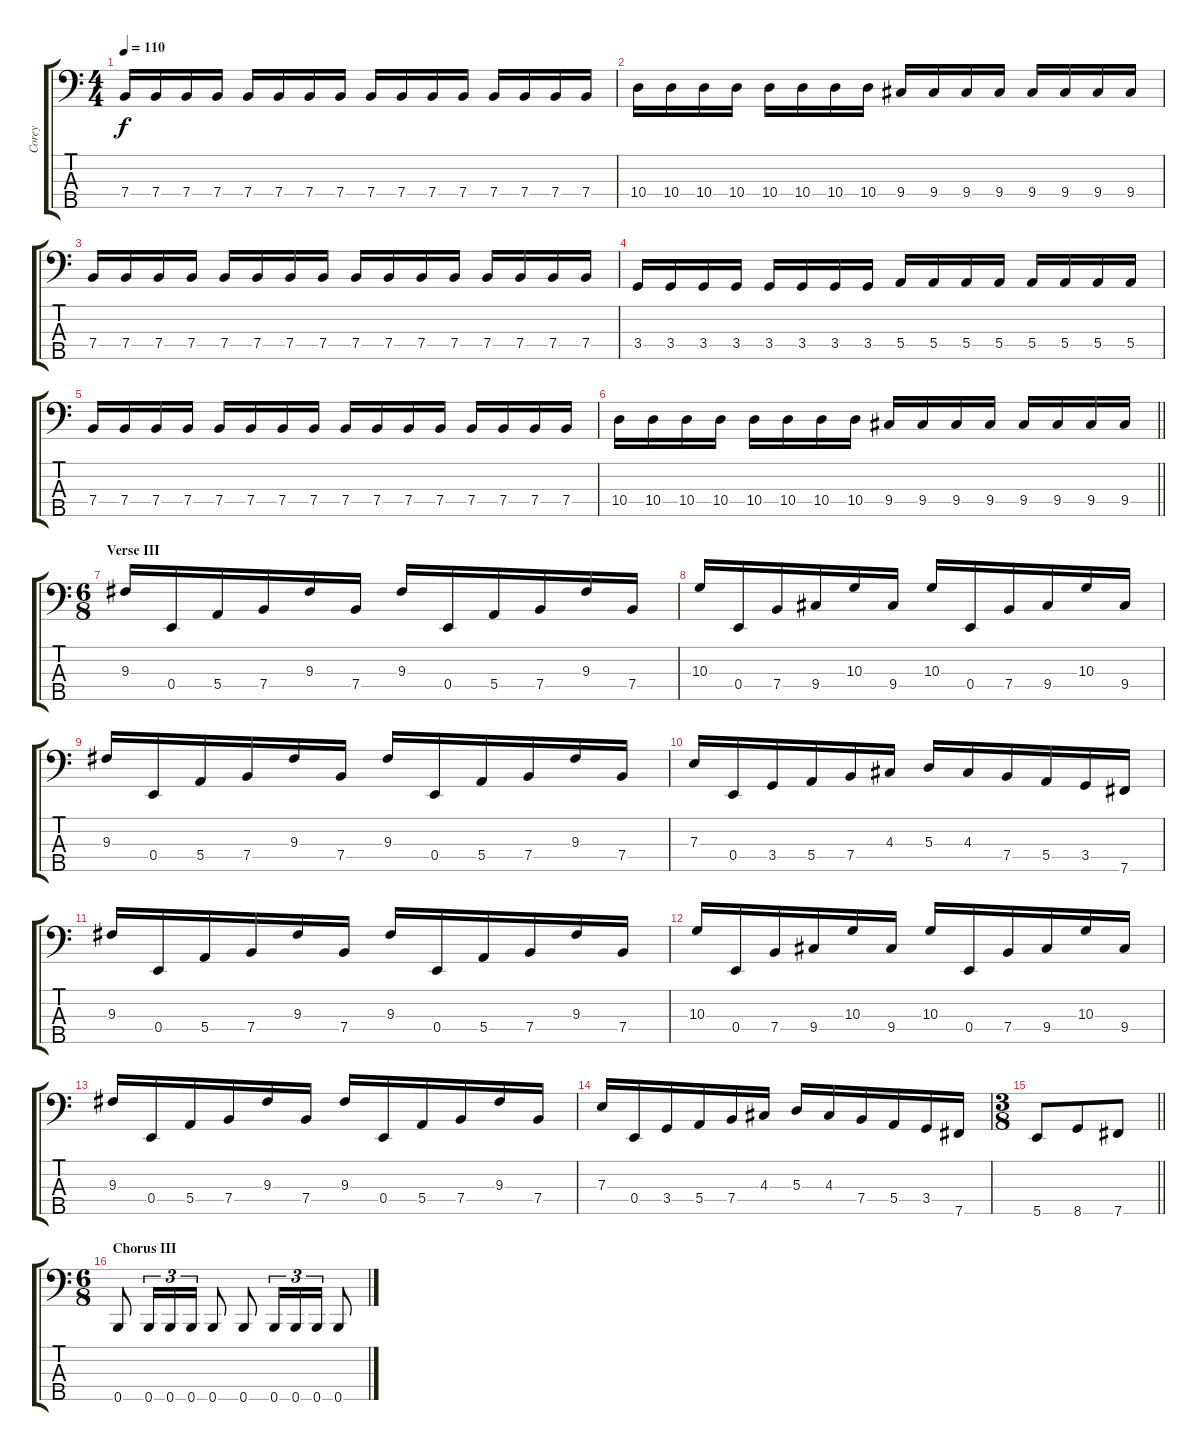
\track ("Corey" "Corey") {instrument slapbass2}
\staff {score tabs}
\tuning (G2 D2 A1 E1 B0) {hide}
\ts (4 4)
\tempo 110
\clef f4
\ks c
7.4.16{dy f} 7.4.16 7.4.16 7.4.16 7.4.16 7.4.16 7.4.16 7.4.16 7.4.16 7.4.16 7.4.16 7.4.16 7.4.16 7.4.16 7.4.16 7.4.16 |
10.4.16 10.4.16 10.4.16 10.4.16 10.4.16 10.4.16 10.4.16 10.4.16 9.4.16 9.4.16 9.4.16 9.4.16 9.4.16 9.4.16 9.4.16 9.4.16 |
7.4.16 7.4.16 7.4.16 7.4.16 7.4.16 7.4.16 7.4.16 7.4.16 7.4.16 7.4.16 7.4.16 7.4.16 7.4.16 7.4.16 7.4.16 7.4.16 |
3.4.16 3.4.16 3.4.16 3.4.16 3.4.16 3.4.16 3.4.16 3.4.16 5.4.16 5.4.16 5.4.16 5.4.16 5.4.16 5.4.16 5.4.16 5.4.16 |
7.4.16 7.4.16 7.4.16 7.4.16 7.4.16 7.4.16 7.4.16 7.4.16 7.4.16 7.4.16 7.4.16 7.4.16 7.4.16 7.4.16 7.4.16 7.4.16 |
\barLineRight lightlight
10.4.16 10.4.16 10.4.16 10.4.16 10.4.16 10.4.16 10.4.16 10.4.16 9.4.16 9.4.16 9.4.16 9.4.16 9.4.16 9.4.16 9.4.16 9.4.16 |
\ts (6 8)
\section ("" "Verse III")
9.3.16 0.4.16 5.4.16 7.4.16 9.3.16 7.4.16 9.3.16 0.4.16 5.4.16 7.4.16 9.3.16 7.4.16 |
10.3.16 0.4.16 7.4.16 9.4.16 10.3.16 9.4.16 10.3.16 0.4.16 7.4.16 9.4.16 10.3.16 9.4.16 |
9.3.16 0.4.16 5.4.16 7.4.16 9.3.16 7.4.16 9.3.16 0.4.16 5.4.16 7.4.16 9.3.16 7.4.16 |
7.3.16 0.4.16 3.4.16 5.4.16 7.4.16 4.3.16 5.3.16 4.3.16 7.4.16 5.4.16 3.4.16 7.5.16 |
9.3.16 0.4.16 5.4.16 7.4.16 9.3.16 7.4.16 9.3.16 0.4.16 5.4.16 7.4.16 9.3.16 7.4.16 |
10.3.16 0.4.16 7.4.16 9.4.16 10.3.16 9.4.16 10.3.16 0.4.16 7.4.16 9.4.16 10.3.16 9.4.16 |
9.3.16 0.4.16 5.4.16 7.4.16 9.3.16 7.4.16 9.3.16 0.4.16 5.4.16 7.4.16 9.3.16 7.4.16 |
7.3.16 0.4.16 3.4.16 5.4.16 7.4.16 4.3.16 5.3.16 4.3.16 7.4.16 5.4.16 3.4.16 7.5.16 |
\ts (3 8)
\barLineRight lightlight
5.5.8 8.5.8 7.5.8 |
\ts (6 8)
\section ("" "Chorus III")
0.5.8 0.5.16{tu (3 2)} 0.5.16{tu (3 2)} 0.5.16{tu (3 2)} 0.5.8 0.5.8 0.5.16{tu (3 2)} 0.5.16{tu (3 2)} 0.5.16{tu (3 2)} 0.5.8
